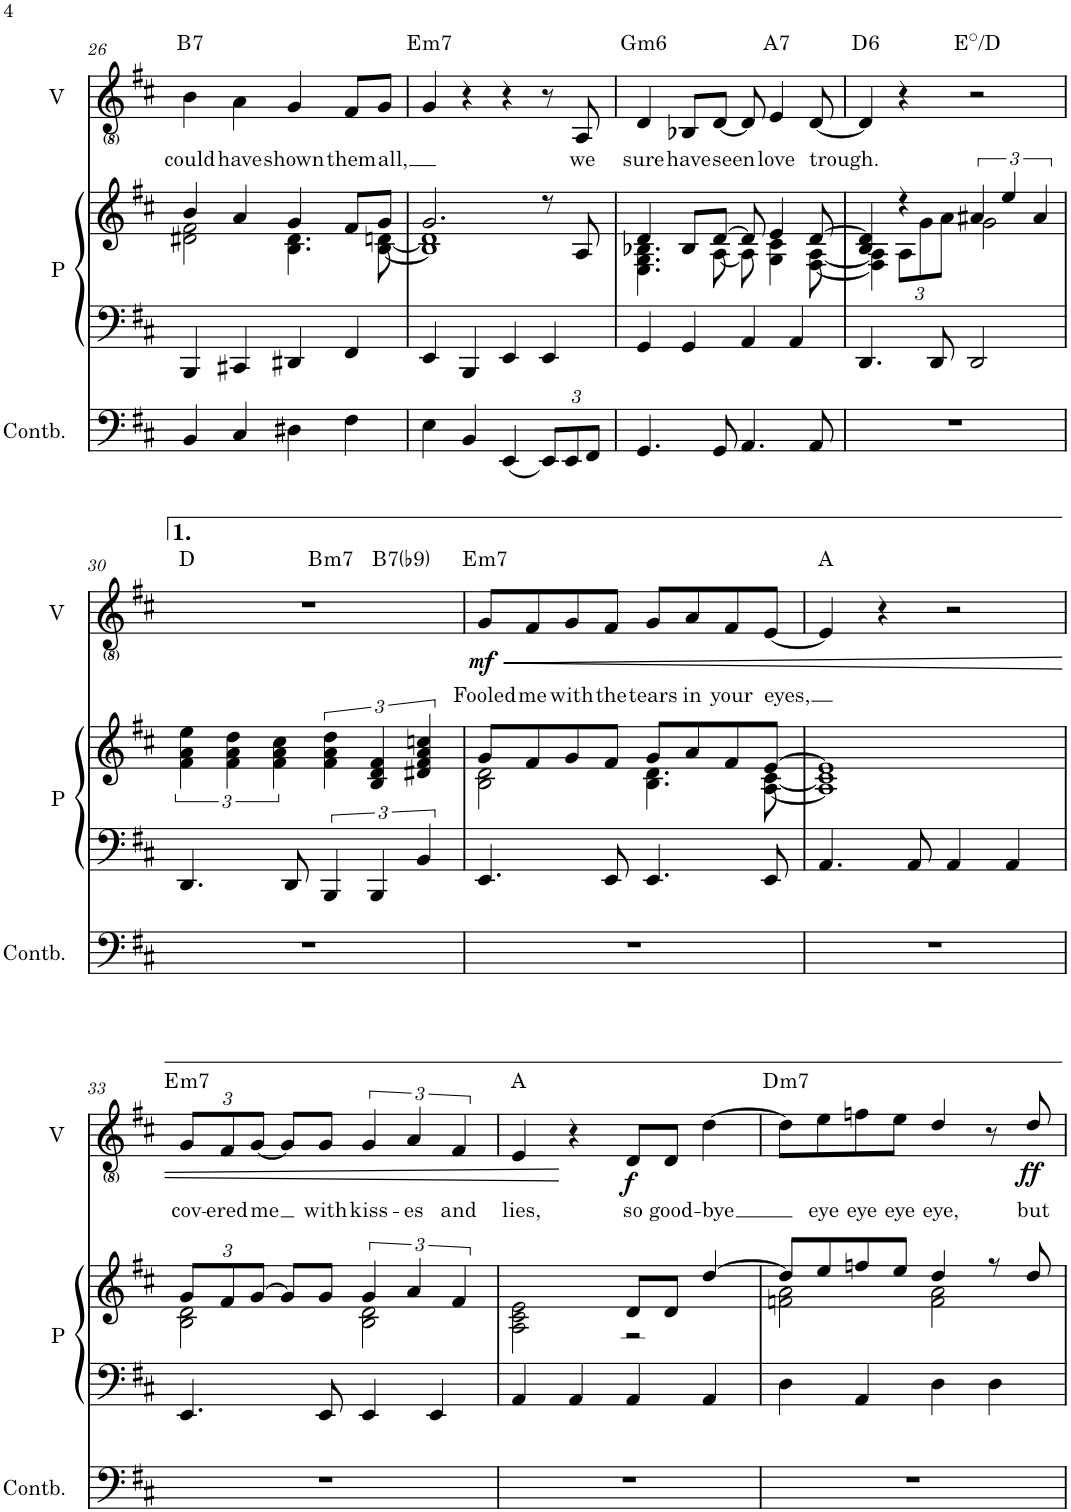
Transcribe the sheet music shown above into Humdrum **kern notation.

**kern	**kern	**kern	**kern	**text	**dynam	**harte
*part3	*part2	*part2	*part1	*part1	*part1	*part1
*staff4	*staff3	*staff2	*staff1	*staff1	*staff1	*
*I"Contrabaixo	*I"Piano	*	*I"Voz	*	*	*
*I'Contb.	*I'P	*	*I'V	*	*	*
!!LO:PB:g=z
*clefF4	*clefF4	*clefG2	*clefG2	*	*	*
*Trd7c12	*	*	*	*	*	*
*k[f#c#]	*k[f#c#]	*k[f#c#]	*k[f#c#]	*	*	*
*M4/4	*M4/4	*M4/4	*M4/4	*	*	*
=26	=26	=26	=26	=26	=26	=26
*	*	*^	*	*	*	*
!	!	!	!	!	!LO:LY:b	!	!LO:H:kt=7
4BB/	4BBB/	4b/	2d#X\ 2f#\	4b\	could	.	B:7
!	!	!	!	!	!LO:LY:b	!	!
4C#/	4CC#X/	4a/	.	4a\	have	.	.
!	!	!	!	!	!LO:LY:b	!	!
4D#X\	4DD#X/	4g/	4.B\ 4.d#\	4g/	shown	.	.
!	!	!	!	!	!LO:LY:b	!	!
4F#\	4FF#/	8f#/L	.	8f#/L	them	.	.
!	!	!	!	!	!LO:LY:b	!	!
.	.	8g/J	[8B\ [8dn\	8g/J	all,	.	.
=27	=27	=27	=27	=27	=27	=27	=27
!	!	!	!	!	!	!	!LO:H:kt=m7
4E\	4EE/	2.g/	1B] 1d]	4g/	.	.	E:min7
4BB/	4BBB/	.	.	4r	.	.	.
(4EE/	4EE/	.	.	4r	.	.	.
*Xbrackettup	*	*	*	*	*	*	*
12EE/L)	4EE/	8r	.	8r	.	.	.
12EE/	.	.	.	.	.	.	.
!	!	!	!	!	!LO:LY:b	!	!
.	.	8A/	.	8A/	we	.	.
12FF#/J	.	.	.	.	.	.	.
=28	=28	=28	=28	=28	=28	=28	=28
!	!	!	!	!	!LO:LY:b	!	!LO:H:kt=m6
4.GG/	4GG/	4d/	4.E\ 4.G\ 4.B-X\	4d/	sure	.	G:min6
!	!	!	!	!	!LO:LY:b	!	!
.	4GG/	8B-/L	.	8B-X/L	have	.	.
!	!	!	!	!	!LO:LY:b	!	!
8GG/	.	[8d/J	[8A\	[8d/J	seen	.	.
4.AA/	4AA/	8d/]	8A\]	8d/]	.	.	.
!	!	!	!	!	!LO:LY:b	!	!LO:H:kt=7
.	.	4e/	4G\ 4c#\	4e/	love	.	A:7
.	4AA/	.	.	.	.	.	.
!	!	!	!	!	!LO:LY:b	!	!
8AA/	.	[8d/	[8F#\ [8A\	[8d/	trough.	.	.
=29	=29	=29	=29	=29	=29	=29	=29
!	!	!	!	!	!	!	!LO:H:kt=6
1r	4.DD/	4B/ 4d/]	4F#\] 4A\]	4d/]	.	.	D:maj6
*	*	*	*Xbrackettup	*	*	*	*
.	.	4r	12A\L	4r	.	.	.
.	.	.	12g\	.	.	.	.
.	8DD/	.	.	.	.	.	.
.	.	.	12a\J	.	.	.	.
*	*	*brackettup	*	*	*	*	*
.	2DD/	6a#X/	2g\	2r	.	.	E:dim/b7
.	.	6ee/	.	.	.	.	.
.	.	6a#/	.	.	.	.	.
*	*	*v	*v	*	*	*	*
!!LO:LB:g=z
=30	=30	=30	=30	=30	=30	=30
*	*	*	*^	*	*	*
*	*	*	*	*^	*	*	*
1r	4.DD/	6f#\ 6a\ 6ee\	1r	2ryy	2.ryy	.	.	D:maj
.	.	6f#\ 6a\ 6dd\	.	.	.	.	.	.
.	.	6f#\ 6a\ 6cc#\	.	.	.	.	.	.
.	8DD/	.	.	.	.	.	.	.
!	!	!	!	!	!	!	!	!LO:H:kt=m7
.	6BBB/	6f#\ 6a\ 6dd\	.	2ryy	.	.	.	B:min7
.	6BBB/	6B/ 6d/ 6f#/	.	.	.	.	.	.
!	!	!	!	!	!	!	!	!LO:H:kt=7
.	.	.	.	.	4ryy	.	.	B:7(b9)
.	6BB/	6d#X/ 6f#/ 6a/ 6ccn/	.	.	.	.	.	.
=31	=31	=31	=31	=31	=31	=31	=31	=31
*	*	*^	*	*	*	*	*	*
!	!	!	!	!	!	!	!LO:LY:b	!LO:HP:b	!
!	!	!	!	!	!	!	!	!LO:DY:n=1:b	!LO:H:kt=m7
*	*	*	*	*v	*v	*v	*	*	*
1r	4.EE/	8g/L	2B\ 2d\	8g/L	Fooled	< mf	E:min7
!	!	!	!	!	!LO:LY:b	!	!
.	.	8f#/	.	8f#/	me	.	.
!	!	!	!	!	!LO:LY:b	!	!
.	.	8g/	.	8g/	with	.	.
!	!	!	!	!	!LO:LY:b	!	!
.	8EE/	8f#/J	.	8f#/J	the	.	.
!	!	!	!	!	!LO:LY:b	!	!
.	4.EE/	8g/L	4.B\ 4.d\	8g/L	tears	.	.
!	!	!	!	!	!LO:LY:b	!	!
.	.	8a/	.	8a/	in	.	.
!	!	!	!	!	!LO:LY:b	!	!
.	.	8f#/	.	8f#/	your	.	.
!	!	!	!	!	!LO:LY:b	!	!
.	8EE/	[8e/J	[8A\ [8c#\	[8e/J	eyes,	.	.
=32	=32	=32	=32	=32	=32	=32	=32
1r	4.AA/	1e]	1A] 1c#]	4e/]	.	.	A:maj
.	.	.	.	4r	.	.	.
.	8AA/	.	.	.	.	.	.
.	4AA/	.	.	2r	.	.	.
.	4AA/	.	.	.	.	.	.
!!LO:LB:g=z
=33	=33	=33	=33	=33	=33	=33	=33
*	*	*Xbrackettup	*	*Xbrackettup	*	*	*
!	!	!	!	!	!LO:LY:b	!	!LO:H:kt=m7
1r	4.EE/	12g/L	2B\ 2d\	12g/L	cov-	.	E:min7
!	!	!	!	!	!LO:LY:b	!	!
.	.	12f#/	.	12f#/	-ered	.	.
!	!	!	!	!	!LO:LY:b	!	!
.	.	[12g/J	.	[12g/J	me	.	.
.	.	8g/L]	.	8g/L]	.	.	.
!	!	!	!	!	!LO:LY:b	!	!
.	8EE/	8g/J	.	8g/J	with	.	.
*	*	*brackettup	*	*brackettup	*	*	*
!	!	!	!	!	!LO:LY:b	!	!
.	4EE/	6g/	2B\ 2d\	6g/	kiss-	.	.
!	!	!	!	!	!LO:LY:b	!	!
.	.	6a/	.	6a/	-es	.	.
.	4EE/	.	.	.	.	.	.
!	!	!	!	!	!LO:LY:b	!	!
.	.	6f#/	.	6f#/	and	.	.
=34	=34	=34	=34	=34	=34	=34	=34
!	!	!	!	!	!LO:LY:b	!	!
1r	4AA/	2e\	2A\ 2c#\	4e/	lies,	.	A:maj
.	4AA/	.	.	4r	.	[	.
!	!	!	!	!	!LO:LY:b	!LO:DY:b	!
.	4AA/	8d/L	2r	8d/L	so	f	.
!	!	!	!	!	!LO:LY:b	!	!
.	.	8d/J	.	8d/J	good-	.	.
!	!	!	!	!	!LO:LY:b	!	!
.	4AA/	[>4dd/	.	[>4dd\	-bye	.	.
=35	=35	=35	=35	=35	=35	=35	=35
!	!	!	!	!	!	!	!LO:H:kt=m7
1r	4D\	8dd/L]	2fn\ 2a\	8dd\L]	.	.	D:min7
!	!	!	!	!	!LO:LY:b	!	!
.	.	8ee/	.	8ee\	eye	.	.
!	!	!	!	!	!LO:LY:b	!	!
.	4AA/	8ffn/	.	8ffn\	eye	.	.
!	!	!	!	!	!LO:LY:b	!	!
.	.	8ee/J	.	8ee\J	eye	.	.
!	!	!	!	!	!LO:LY:b	!	!
.	4D\	4dd/	2f\ 2a\	4dd/	eye,	.	.
.	4D\	8r	.	8r	.	.	.
!	!	!	!	!	!LO:LY:b	!LO:DY:b	!
.	.	8dd/	.	8dd/	but	ff	.
*	*	*v	*v	*	*	*	*
=	=	=	=	=	=	=
*-	*-	*-	*-	*-	*-	*-
